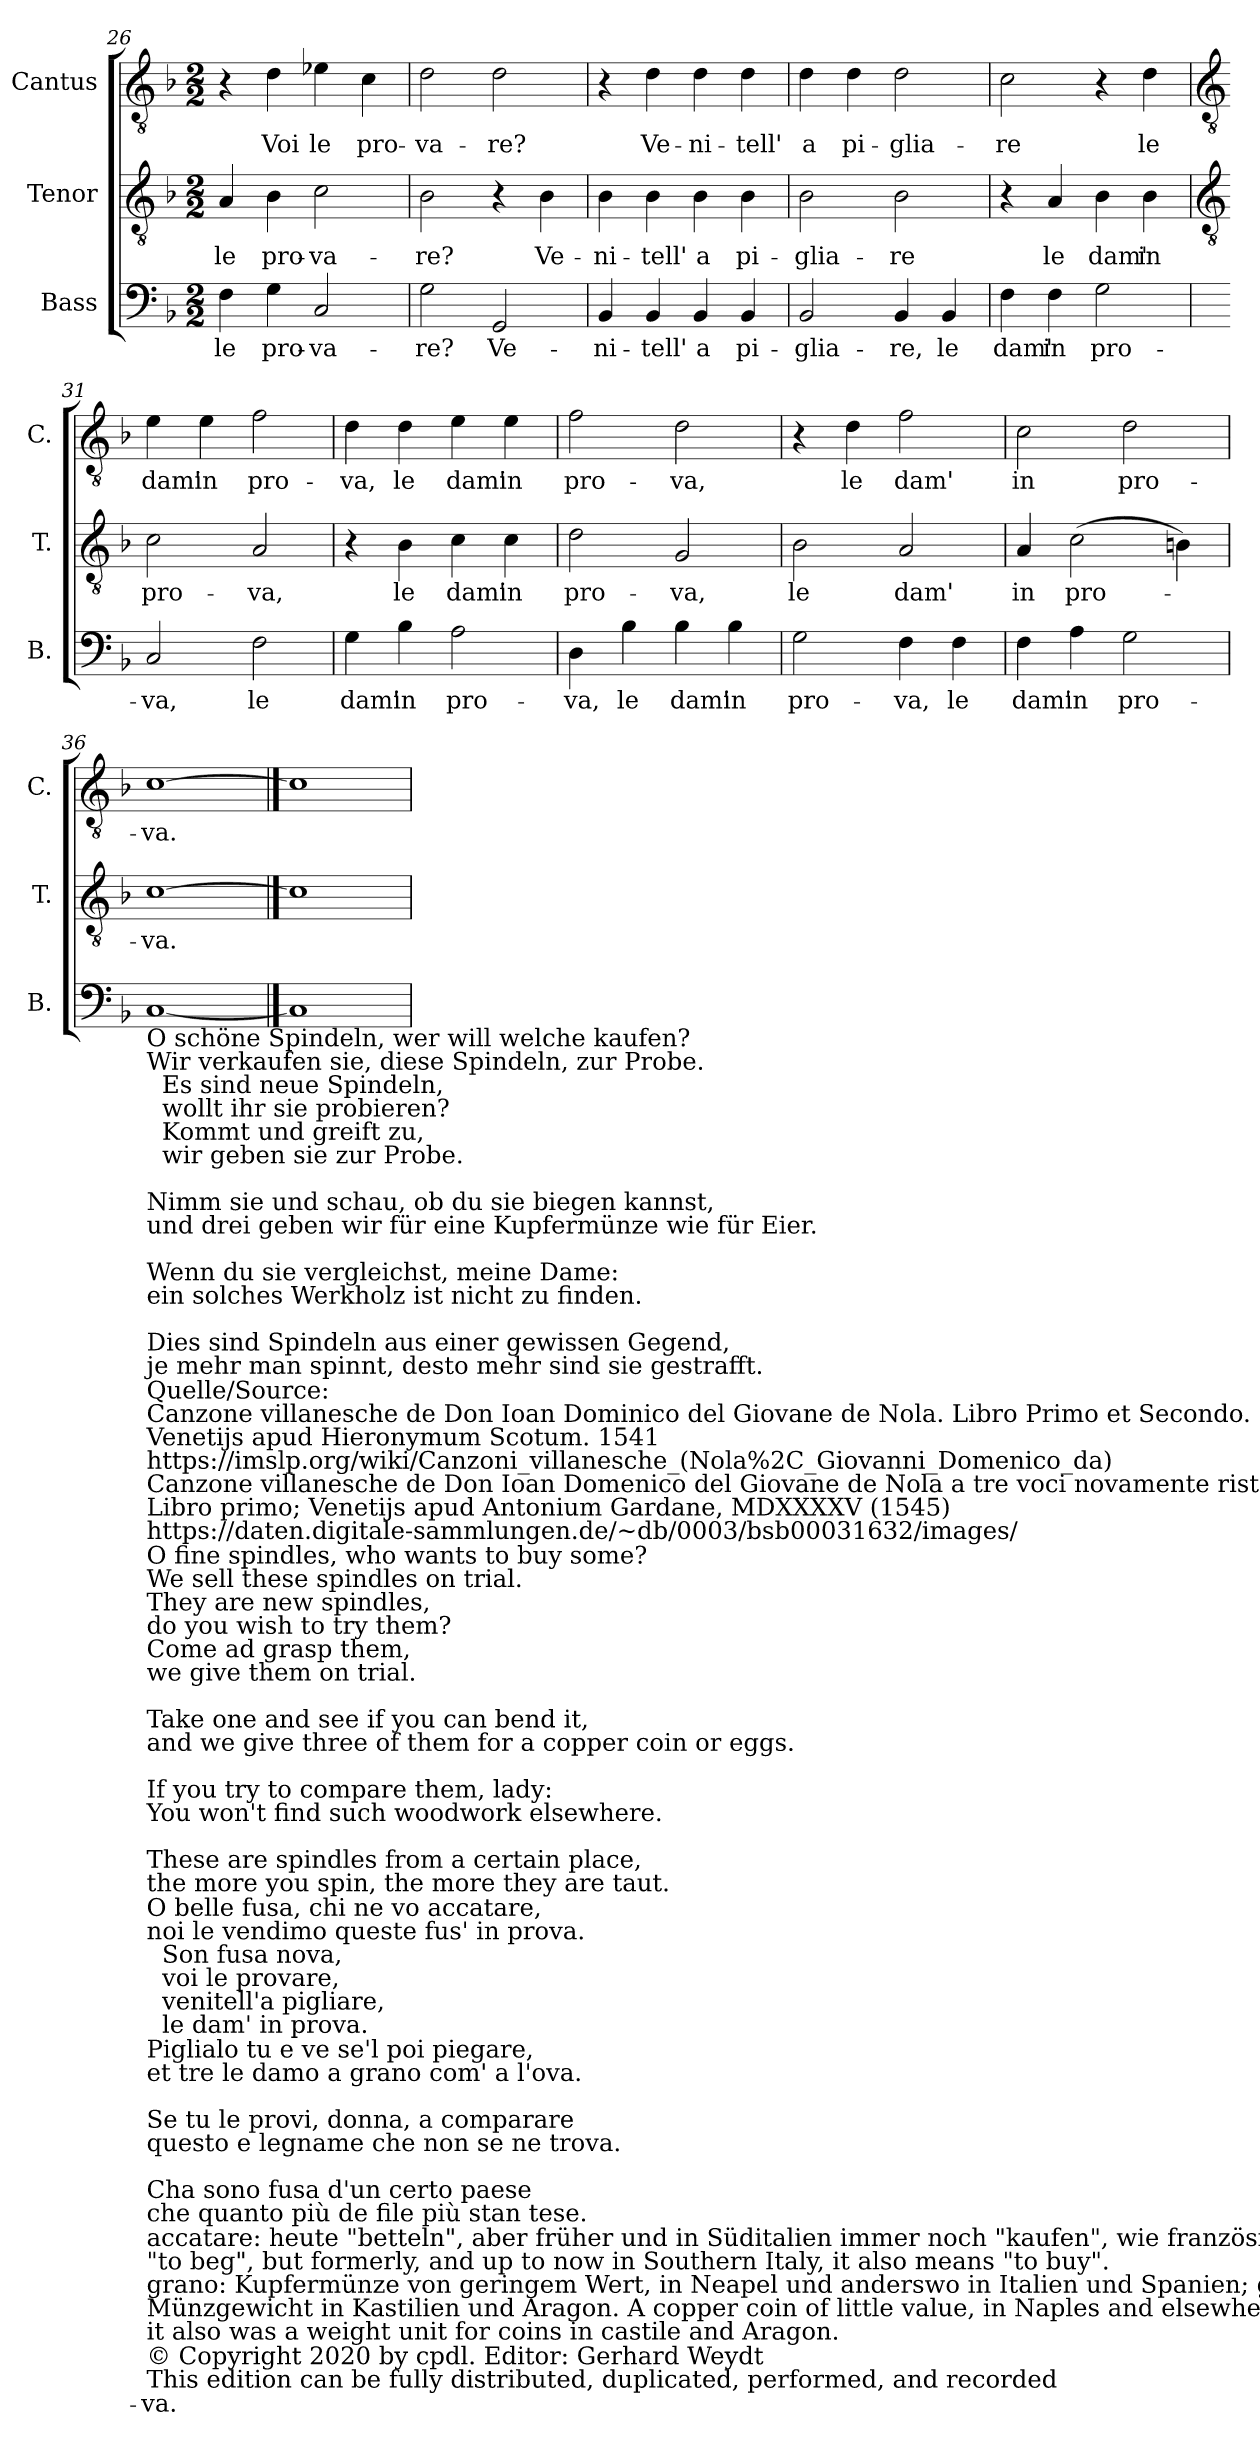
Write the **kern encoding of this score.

**kern	**text	**kern	**text	**kern	**text
*part3	*part3	*part2	*part2	*part1	*part1
*staff3	*staff3	*staff2	*staff2	*staff1	*staff1
*I"Bass	*	*I"Tenor	*	*I"Cantus	*
*I'B.	*	*I'T.	*	*I'C.	*
*clefF4	*	*clefGv2	*	*clefGv2	*
*k[b-]	*	*k[b-]	*	*k[b-]	*
*F:	*	*F:	*	*F:	*
*M2/2	*	*M2/2	*	*M2/2	*
=26	=26	=26	=26	=26	=26
!	!LO:LY:b	!	!LO:LY:b	!	!
4F	le	4A	le	4r	.
!	!LO:LY:b	!	!LO:LY:b	!	!LO:LY:b
4G	pro-	4B-	pro-	4d	Voi
!	!LO:LY:b	!	!LO:LY:b	!	!LO:LY:b
2C	-va-	2c	-va-	4e-	le
!	!	!	!	!	!LO:LY:b
.	.	.	.	4c	pro-
=27	=27	=27	=27	=27	=27
!	!LO:LY:b	!	!LO:LY:b	!	!LO:LY:b
2G	-re?	2B-	-re?	2d	-va-
!	!LO:LY:b	!	!	!	!LO:LY:b
2GG	Ve-	4r	.	2d	-re?
!	!	!	!LO:LY:b	!	!
.	.	4B-	Ve-	.	.
=28	=28	=28	=28	=28	=28
!	!LO:LY:b	!	!LO:LY:b	!	!
4BB-	-ni-	4B-	-ni-	4r	.
!	!LO:LY:b	!	!LO:LY:b	!	!LO:LY:b
4BB-	-tell'	4B-	-tell'	4d	Ve-
!	!LO:LY:b	!	!LO:LY:b	!	!LO:LY:b
4BB-	a	4B-	a	4d	-ni-
!	!LO:LY:b	!	!LO:LY:b	!	!LO:LY:b
4BB-	pi-	4B-	pi-	4d	-tell'
=29	=29	=29	=29	=29	=29
!	!LO:LY:b	!	!LO:LY:b	!	!LO:LY:b
2BB-	-glia-	2B-	-glia-	4d	a
!	!	!	!	!	!LO:LY:b
.	.	.	.	4d	pi-
!	!LO:LY:b	!	!LO:LY:b	!	!LO:LY:b
4BB-	-re,	2B-	-re	2d	-glia-
!	!LO:LY:b	!	!	!	!
4BB-	le	.	.	.	.
=30	=30	=30	=30	=30	=30
!	!LO:LY:b	!	!	!	!LO:LY:b
4F	dam'	4r	.	2c	-re
!	!LO:LY:b	!	!LO:LY:b	!	!
4F	in	4A	le	.	.
!	!LO:LY:b	!	!LO:LY:b	!	!
2G	pro-	4B-	dam'	4r	.
!	!	!	!LO:LY:b	!	!LO:LY:b
.	.	4B-	in	4d	le
!!LO:LB:g=z
=31	=31	=31	=31	=31	=31
*	*	*clefGv2	*	*clefGv2	*
!	!LO:LY:b	!	!LO:LY:b	!	!LO:LY:b
2C	-va,	2c	pro-	4e	dam'
!	!	!	!	!	!LO:LY:b
.	.	.	.	4e	in
!	!LO:LY:b	!	!LO:LY:b	!	!LO:LY:b
2F	le	2A	-va,	2f	pro-
=32	=32	=32	=32	=32	=32
!	!LO:LY:b	!	!	!	!LO:LY:b
4G	dam'	4r	.	4d	-va,
!	!LO:LY:b	!	!LO:LY:b	!	!LO:LY:b
4B-	in	4B-	le	4d	le
!	!LO:LY:b	!	!LO:LY:b	!	!LO:LY:b
2A	pro-	4c	dam'	4e	dam'
!	!	!	!LO:LY:b	!	!LO:LY:b
.	.	4c	in	4e	in
=33	=33	=33	=33	=33	=33
!	!LO:LY:b	!	!LO:LY:b	!	!LO:LY:b
4D	-va,	2d	pro-	2f	pro-
!	!LO:LY:b	!	!	!	!
4B-	le	.	.	.	.
!	!LO:LY:b	!	!LO:LY:b	!	!LO:LY:b
4B-	dam'	2G	-va,	2d	-va,
!	!LO:LY:b	!	!	!	!
4B-	in	.	.	.	.
=34	=34	=34	=34	=34	=34
!	!LO:LY:b	!	!LO:LY:b	!	!
2G	pro-	2B-	le	4r	.
!	!	!	!	!	!LO:LY:b
.	.	.	.	4d	le
!	!LO:LY:b	!	!LO:LY:b	!	!LO:LY:b
4F	-va,	2A	dam'	2f	dam'
!	!LO:LY:b	!	!	!	!
4F	le	.	.	.	.
=35	=35	=35	=35	=35	=35
!	!LO:LY:b	!	!LO:LY:b	!	!LO:LY:b
4F	dam'	4A	in	2c	in
!	!LO:LY:b	!	!LO:LY:b	!	!
4A	in	(>2c	pro-	.	.
!	!LO:LY:b	!	!	!	!LO:LY:b
2G	pro-	.	.	2d	pro-
.	.	4B)	.	.	.
=36	=36	=36	=36	=36	=36
!LO:TX:b:t=O schöne Spindeln, wer will welche kaufen?\nWir verkaufen sie, diese Spindeln, zur Probe.\n  Es sind neue Spindeln,\n  wollt ihr sie probieren?\n  Kommt und greift zu,\n  wir geben sie zur Probe.\n\nNimm sie und schau, ob du sie biegen kannst,\nund drei geben wir für eine Kupfermünze wie für Eier.\n\nWenn du sie vergleichst, meine Dame&colon;\nein solches Werkholz ist nicht zu finden.\n\nDies sind Spindeln aus einer gewissen Gegend,\nje mehr man spinnt, desto mehr sind sie gestrafft.	!	!	!	!	!
!LO:TX:b:t=Quelle/Source&colon;\nCanzone villanesche de Don Ioan Dominico del Giovane de Nola. Libro Primo et Secondo.\nVenetijs apud Hieronymum Scotum. 1541\nhttps&colon;//imslp.org/wiki/Canzoni_villanesche_(Nola%2C_Giovanni_Domenico_da)\nCanzone villanesche de Don Ioan Domenico del Giovane de Nola a tre voci novamente ristampate, \nLibro primo; Venetijs apud Antonium Gardane, MDXXXXV (1545)\nhttps&colon;//daten.digitale-sammlungen.de/~db/0003/bsb00031632/images/	!	!	!	!	!
!LO:TX:b:t=O fine spindles, who wants to buy some?\nWe sell these spindles on trial.\nThey are new spindles,\ndo you wish to try them?\nCome ad grasp them,\nwe give them on trial.\n\nTake one and see if you can bend it,\nand we give three of them for a copper coin or eggs.\n\nIf you try to compare them, lady&colon;\nYou won't find such woodwork elsewhere.\n\nThese are spindles from a certain place,\nthe more you spin, the more they are taut.	!	!	!	!	!
!LO:TX:b:t=O belle fusa, chi ne vo accatare,\nnoi le vendimo queste fus' in prova.\n  Son fusa nova,\n  voi le provare,\n  venitell'a pigliare,\n  le dam' in prova.	!	!	!	!	!
!LO:TX:b:t=Piglialo tu e ve se'l poi piegare,\net tre le damo a grano com' a l'ova.\n\nSe tu le provi, donna, a comparare\nquesto e legname che non se ne trova.\n\nCha sono fusa d'un certo paese\nche quanto più de file più stan tese.	!	!	!	!	!
!LO:TX:b:t=accatare&colon; heute "betteln", aber früher und in Süditalien immer noch "kaufen", wie französisch acheter. Nowadays\n"to beg", but formerly, and up to now in Southern Italy, it also means "to buy".\ngrano&colon; Kupfermünze von geringem Wert, in Neapel und anderswo in Italien und Spanien; grano war auch ein \nMünzgewicht in Kastilien und Aragon. A copper coin of little value, in Naples and elsewhere in Italy and Spain;\nit also was a weight unit for coins in castile and Aragon.	!	!	!	!	!
!LO:TX:b:t=© Copyright 2020 by cpdl. Editor&colon; Gerhard Weydt\nThis edition can be fully distributed, duplicated, performed, and recorded	!	!	!	!	!
!	!LO:LY:b	!	!LO:LY:b	!	!LO:LY:b
[1C	-va.	[1c	-va.	[1c	-va.
==37	==37	==37	==37	==37	==37
1C]	.	1c]	.	1c]	.
=	=	=	=	=	=
*-	*-	*-	*-	*-	*-
